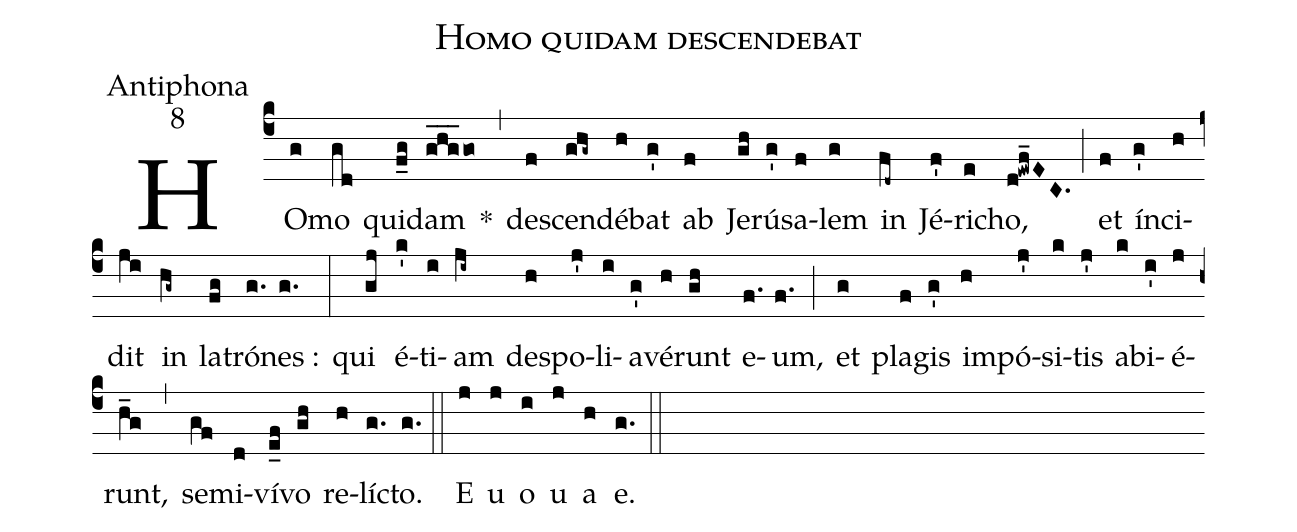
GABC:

name:Homo quidam descendebat;
office-part:Antiphona;
mode:8;
%%
(c4) HO(g)mo(gd) qui(f_g)dam(ghg___go) *(,) de(f)scen(ghg~)dé(h)bat(g') ab(f) Je(gh)rú(g')sa(f)lem(g) in(fd~) Jé(f')ri(e)cho,(d!ewf_EC.) (;) et(f) ín(g')ci(h)dit(ji) in(hg~) la(fg)tró(g.)nes :(g.) (:) qui(gj) é(k')ti(i)am(ji~) de(h)spo(j')li(i)a(g')vé(h)runt(gh) e(f.)um,(f.) (;) et(g) pla(f)gis(g') im(h)pó(j')si(k)tis(j') a(k)bi(i')é(j)runt,(h_g) (,) se(gf)mi(d)ví(e_f)vo(gh) re(h)lí(g.)cto.(g.) (::) E(j) u(j) o(i) u(j) a(h) e.(g.) (::)
